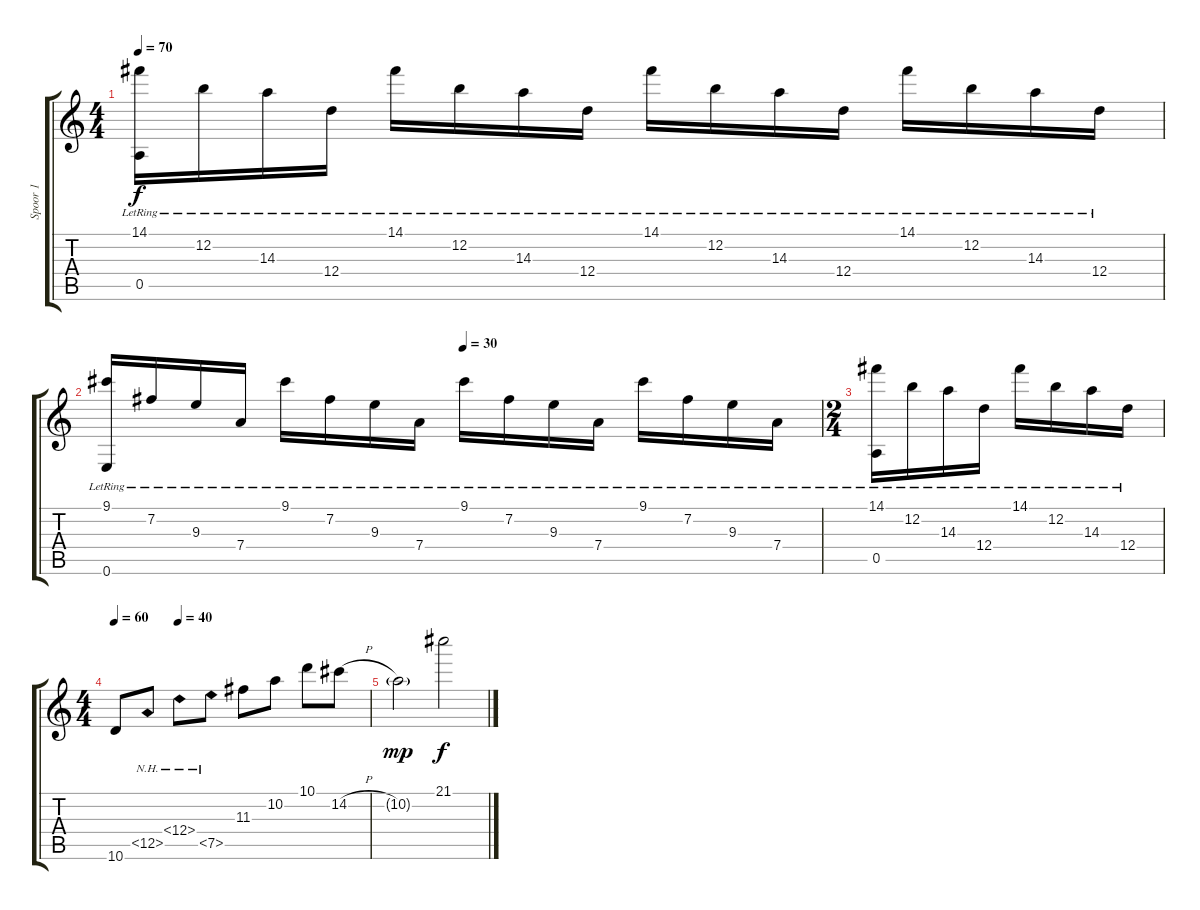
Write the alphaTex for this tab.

\track ("Spoor 1" "Spoor 1") {instrument electricguitarjazz}
\staff {score tabs}
\tuning (E4 B3 G3 D3 A2 E2) {hide}
\ts (4 4)
\tempo 70
\clef g2
\ks c
(14.1{lr} 0.5{lr}).16{dy f} 12.2{lr}.16 14.3{lr}.16 12.4{lr}.16 14.1{lr}.16 12.2{lr}.16 14.3{lr}.16 12.4{lr}.16 14.1{lr}.16 12.2{lr}.16 14.3{lr}.16 12.4{lr}.16 14.1{lr}.16 12.2{lr}.16 14.3{lr}.16 12.4{lr}.16 |
\tempo (30 0.5)
(9.1{lr} 0.6{lr}).16 7.2{lr}.16 9.3{lr}.16 7.4{lr}.16 9.1{lr}.16 7.2{lr}.16 9.3{lr}.16 7.4{lr}.16 9.1{lr}.16 7.2{lr}.16 9.3{lr}.16 7.4{lr}.16 9.1{lr}.16 7.2{lr}.16 9.3{lr}.16 7.4{lr}.16 |
\ts (2 4)
(14.1{lr} 0.5{lr}).16 12.2{lr}.16 14.3{lr}.16 12.4{lr}.16 14.1{lr}.16 12.2{lr}.16 14.3{lr}.16 12.4{lr}.16 |
\ts (4 4)
\tempo 60
\tempo (40 0.25)
10.6.8 12.5{nh}.8 12.4{nh}.8 7.5{nh}.8 11.3.8 10.2.8 10.1.8 14.2{h}.8 |
10.2{g}.2{dy mp} 21.1.2{dy f}
